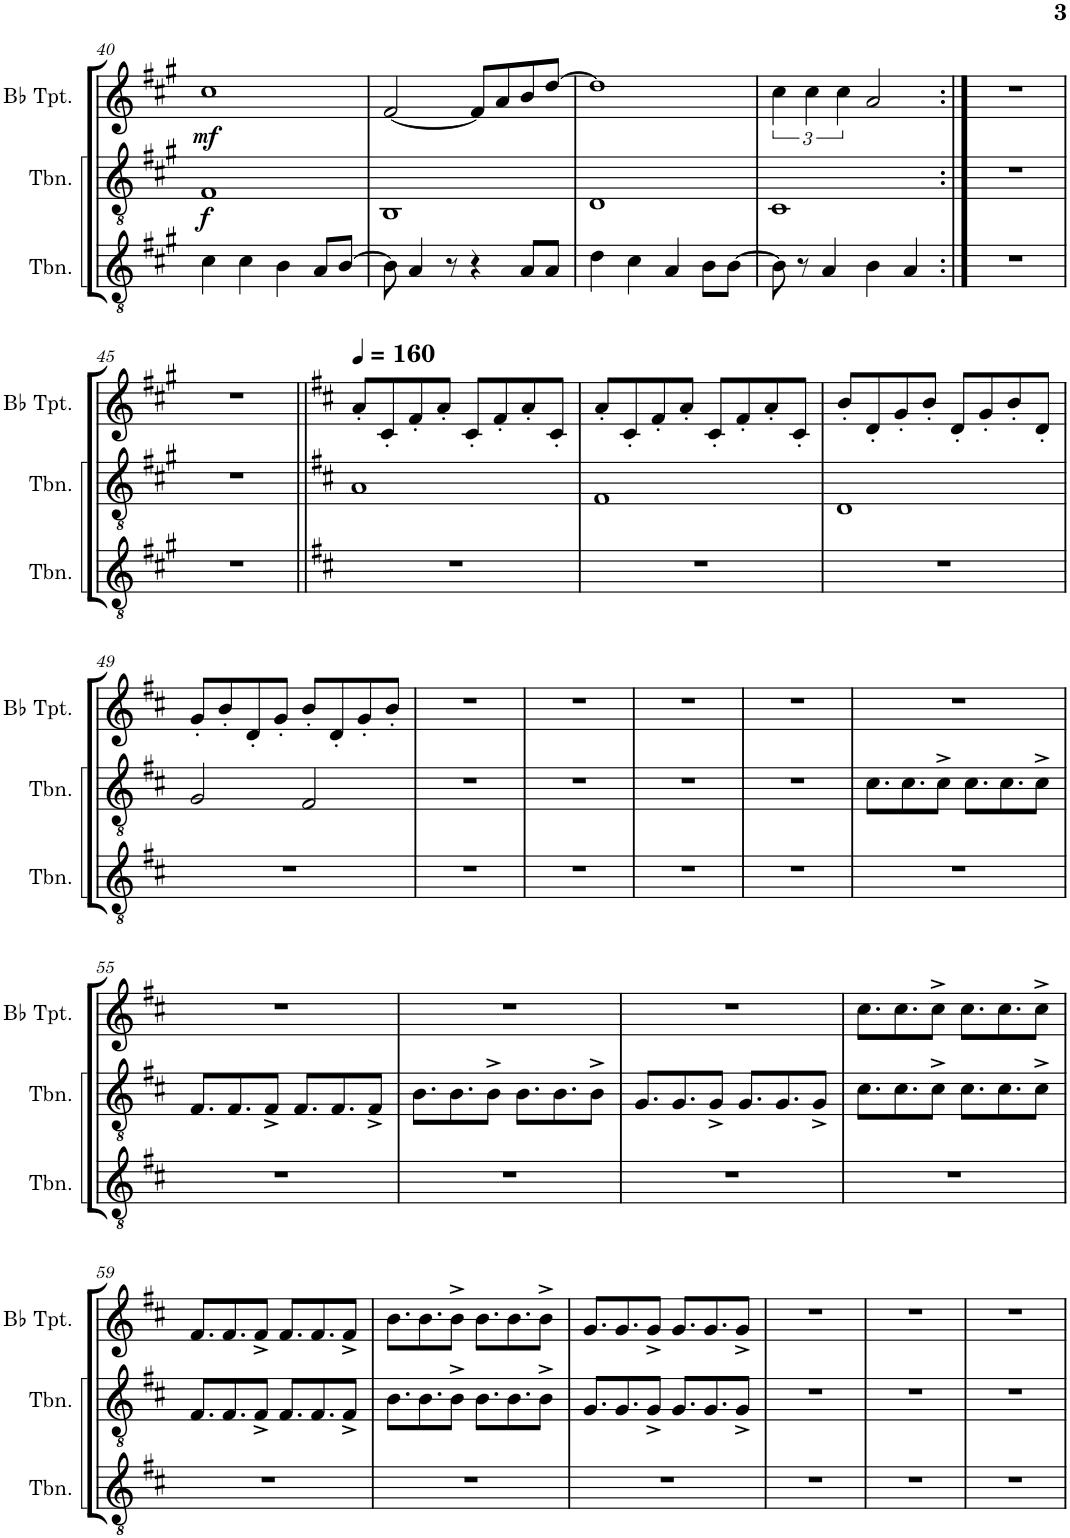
**kern	**kern	**dynam	**kern	**dynam
*part3	*part2	*part2	*part1	*part1
*staff3	*staff2	*staff2	*staff1	*staff1
*I"Trombone	*I"Trombone	*	*I"Bb Trumpet	*
*I'Tbn.	*I'Tbn.	*	*I'Bb Tpt.	*
!!LO:PB:g=z
*clefGv2	*clefGv2	*	*clefG2	*
*Trd1c2	*Trd1c2	*	*Trd1c2	*
*k[f#c#g#]	*k[f#c#g#]	*	*k[f#c#g#]	*
*M4/4	*M4/4	*	*M4/4	*
=40	=40	=40	=40	=40
!	!	!LO:DY:b	!	!LO:DY:b
4c#\	1F#	f	1cc#	mf
4c#\	.	.	.	.
4B\	.	.	.	.
8A/L	.	.	.	.
[8B/J	.	.	.	.
=41	=41	=41	=41	=41
8B\]	1BB	.	[2f#/	.
4A/	.	.	.	.
8r	.	.	.	.
4r	.	.	8f#/L]	.
.	.	.	8a/	.
8A/L	.	.	8b/	.
8A/J	.	.	[8dd/J	.
=42	=42	=42	=42	=42
4d\	1D	.	1dd]	.
4c#\	.	.	.	.
4A/	.	.	.	.
8B\L	.	.	.	.
[8B\J	.	.	.	.
=43	=43	=43	=43	=43
8B\]	1C#	.	6cc#\	.
8r	.	.	.	.
.	.	.	6cc#\	.
4A/	.	.	.	.
.	.	.	6cc#\	.
4B\	.	.	2a/	.
4A/	.	.	.	.
=44:|!	=44:|!	=44:|!	=44:|!	=44:|!
1r	1r	.	1r	.
!!LO:LB:g=z
=45	=45	=45	=45	=45
1r	1r	.	1r	.
=46||	=46||	=46||	=46||	=46||
*k[f#c#]	*k[f#c#]	*	*k[f#c#]	*
*	*	*	*MM160	*
1r	1A	.	8a'/L	.
.	.	.	8c#'/	.
.	.	.	8f#'/	.
.	.	.	8a'/J	.
.	.	.	8c#'/L	.
.	.	.	8f#'/	.
.	.	.	8a'/	.
.	.	.	8c#'/J	.
=47	=47	=47	=47	=47
1r	1F#	.	8a'/L	.
.	.	.	8c#'/	.
.	.	.	8f#'/	.
.	.	.	8a'/J	.
.	.	.	8c#'/L	.
.	.	.	8f#'/	.
.	.	.	8a'/	.
.	.	.	8c#'/J	.
=48	=48	=48	=48	=48
1r	1D	.	8b'/L	.
.	.	.	8d'/	.
.	.	.	8g'/	.
.	.	.	8b'/J	.
.	.	.	8d'/L	.
.	.	.	8g'/	.
.	.	.	8b'/	.
.	.	.	8d'/J	.
!!LO:LB:g=z
=49	=49	=49	=49	=49
1r	2G/	.	8g'/L	.
.	.	.	8b'/	.
.	.	.	8d'/	.
.	.	.	8g'/J	.
.	2F#/	.	8b'/L	.
.	.	.	8d'/	.
.	.	.	8g'/	.
.	.	.	8b'/J	.
=50	=50	=50	=50	=50
1r	1r	.	1r	.
=51	=51	=51	=51	=51
1r	1r	.	1r	.
=52	=52	=52	=52	=52
1r	1r	.	1r	.
=53	=53	=53	=53	=53
1r	1r	.	1r	.
=54	=54	=54	=54	=54
1r	8.c#\L	.	1r	.
.	8.c#\	.	.	.
.	8c#^\J	.	.	.
.	8.c#\L	.	.	.
.	8.c#\	.	.	.
.	8c#^\J	.	.	.
!!LO:LB:g=z
=55	=55	=55	=55	=55
1r	8.F#/L	.	1r	.
.	8.F#/	.	.	.
.	8F#^/J	.	.	.
.	8.F#/L	.	.	.
.	8.F#/	.	.	.
.	8F#^/J	.	.	.
=56	=56	=56	=56	=56
1r	8.B\L	.	1r	.
.	8.B\	.	.	.
.	8B^\J	.	.	.
.	8.B\L	.	.	.
.	8.B\	.	.	.
.	8B^\J	.	.	.
=57	=57	=57	=57	=57
1r	8.G/L	.	1r	.
.	8.G/	.	.	.
.	8G^/J	.	.	.
.	8.G/L	.	.	.
.	8.G/	.	.	.
.	8G^/J	.	.	.
=58	=58	=58	=58	=58
1r	8.c#\L	.	8.cc#\L	.
.	8.c#\	.	8.cc#\	.
.	8c#^\J	.	8cc#^\J	.
.	8.c#\L	.	8.cc#\L	.
.	8.c#\	.	8.cc#\	.
.	8c#^\J	.	8cc#^\J	.
!!LO:LB:g=z
=59	=59	=59	=59	=59
1r	8.F#/L	.	8.f#/L	.
.	8.F#/	.	8.f#/	.
.	8F#^/J	.	8f#^/J	.
.	8.F#/L	.	8.f#/L	.
.	8.F#/	.	8.f#/	.
.	8F#^/J	.	8f#^/J	.
=60	=60	=60	=60	=60
1r	8.B\L	.	8.b\L	.
.	8.B\	.	8.b\	.
.	8B^\J	.	8b^\J	.
.	8.B\L	.	8.b\L	.
.	8.B\	.	8.b\	.
.	8B^\J	.	8b^\J	.
=61	=61	=61	=61	=61
1r	8.G/L	.	8.g/L	.
.	8.G/	.	8.g/	.
.	8G^/J	.	8g^/J	.
.	8.G/L	.	8.g/L	.
.	8.G/	.	8.g/	.
.	8G^/J	.	8g^/J	.
=62	=62	=62	=62	=62
1r	1r	.	1r	.
=63	=63	=63	=63	=63
1r	1r	.	1r	.
=64	=64	=64	=64	=64
1r	1r	.	1r	.
=	=	=	=	=
*-	*-	*-	*-	*-
